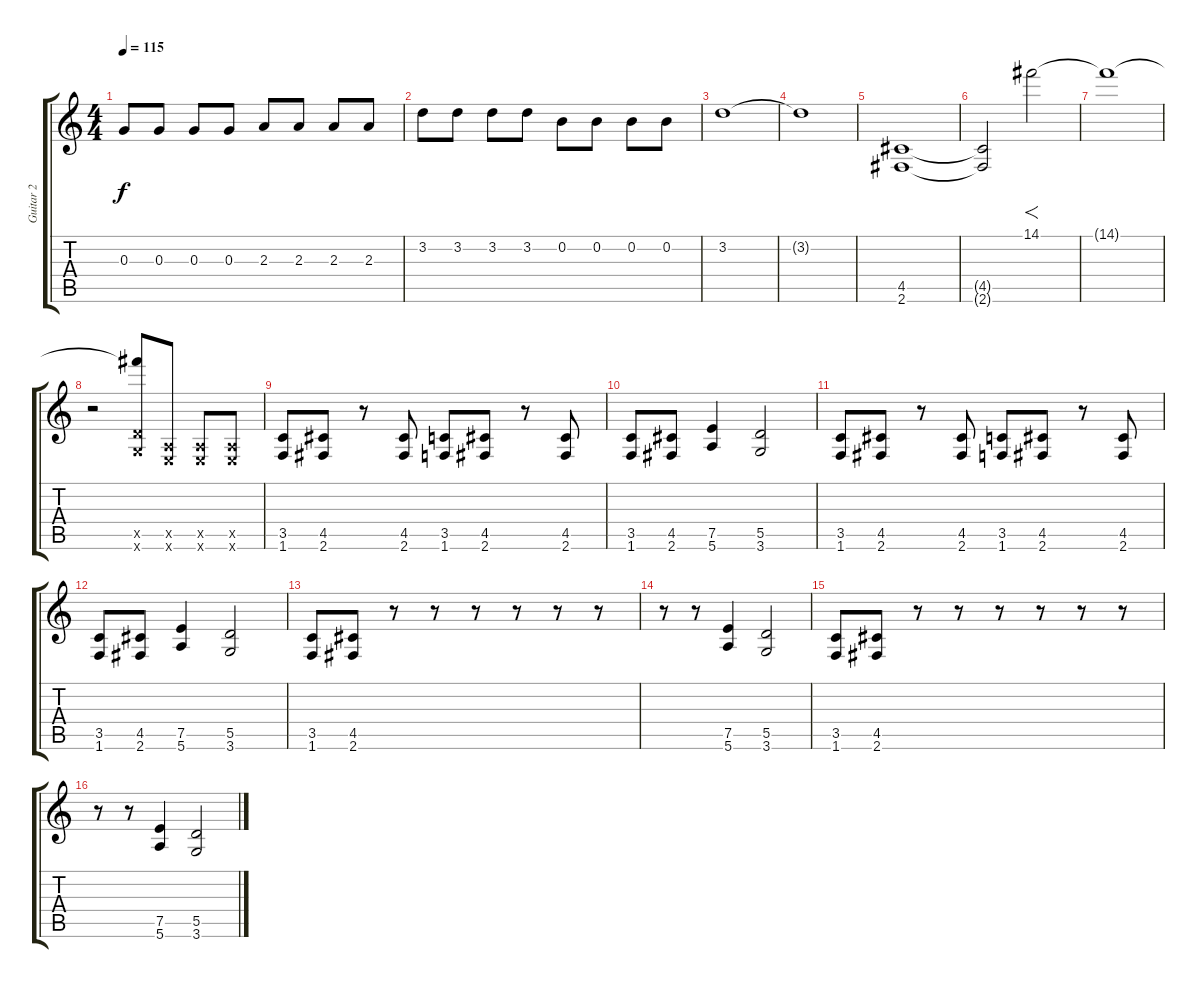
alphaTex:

\track ("Guitar 2" "Guitar 2") {instrument distortionguitar}
\staff {score tabs}
\tuning (E4 B3 G3 D3 A2 E2) {hide}
\ts (4 4)
\tempo 115
\clef g2
\ks c
0.3.8{dy f} 0.3.8 0.3.8 0.3.8 2.3.8 2.3.8 2.3.8 2.3.8 |
3.2.8 3.2.8 3.2.8 3.2.8 0.2.8 0.2.8 0.2.8 0.2.8 |
3.2.1 |
3.2{t}.1 |
(4.5 2.6).1{volume 13 balance 0} |
(4.5{t} 2.6{t}).2 14.1.2{f} |
14.1{t}.1 |
r.2 (14.1{t} 5.5{x} 3.6{x}).8 (0.5{x} 0.6{x}).8 (0.5{x} 0.6{x}).8 (0.5{x} 0.6{x}).8 |
(3.5 1.6).8 (4.5 2.6).8 r.8 (4.5 2.6).8 (3.5 1.6).8 (4.5 2.6).8 r.8 (4.5 2.6).8 |
(3.5 1.6).8 (4.5 2.6).8 (7.5 5.6).4 (5.5 3.6).2 |
(3.5 1.6).8 (4.5 2.6).8 r.8 (4.5 2.6).8 (3.5 1.6).8 (4.5 2.6).8 r.8 (4.5 2.6).8 |
(3.5 1.6).8 (4.5 2.6).8 (7.5 5.6).4 (5.5 3.6).2 |
(3.5 1.6).8 (4.5 2.6).8 r.8 r.8 r.8 r.8 r.8 r.8 |
r.8 r.8 (7.5 5.6).4 (5.5 3.6).2 |
(3.5 1.6).8 (4.5 2.6).8 r.8 r.8 r.8 r.8 r.8 r.8 |
r.8 r.8 (7.5 5.6).4 (5.5 3.6).2
